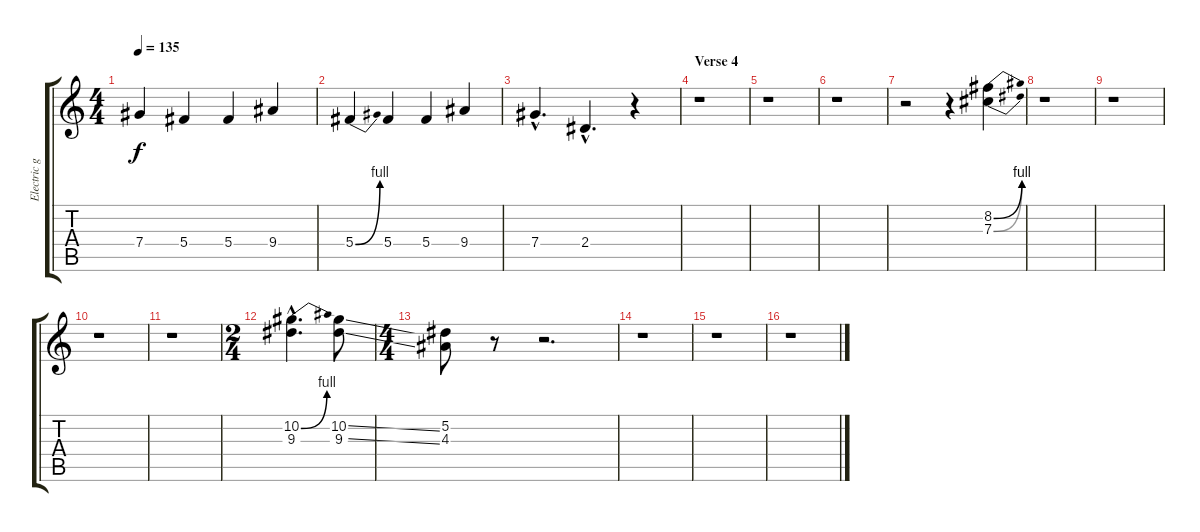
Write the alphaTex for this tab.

\track ("Electric guitar" "Electric g") {instrument distortionguitar}
\staff {score tabs}
\tuning (Eb4 Bb3 Gb3 Db3 Ab2 Eb2) {hide}
\ts (4 4)
\tempo 135
\clef g2
\ks c
7.4.4{dy f} 5.4.4 5.4.4 9.4.4 |
5.4{be (bend 0 0 60 4)}.4 5.4.4 5.4.4 9.4.4 |
7.4{hac}.4{d} 2.4{hac}.4{d} r.4 |
\section ("" "Verse 4")
r.1 |
r.1 |
r.1 |
r.2 r.4 (8.2{be (bend 0 0 60 4)} 7.3{be (bend 0 0 60 4)}).4 |
r.1 |
r.1 |
r.1 |
r.1 |
\ts (2 4)
(10.2{be (bend 0 0 60 4) hac} 9.3{hac}).4{d} (10.2{ss} 9.3{ss}).8 |
\ts (4 4)
(5.2 4.3).8 r.8 r.2{d} |
r.1 |
r.1 |
r.1
